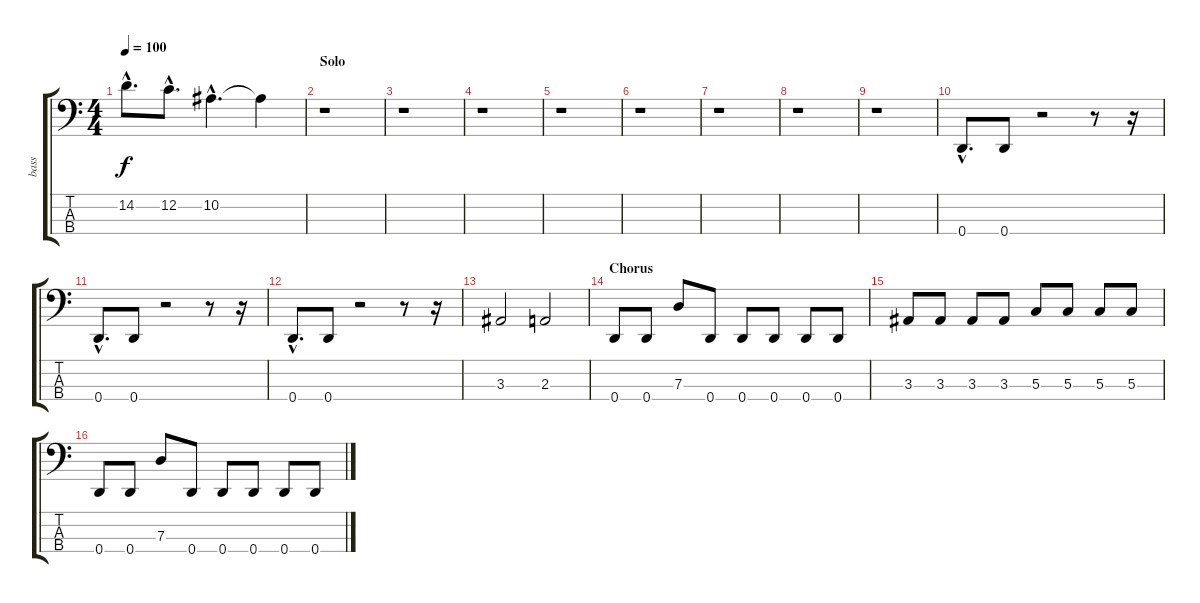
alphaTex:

\track ("bass" "bass") {instrument electricbassfinger}
\staff {score tabs}
\tuning (F2 C2 G1 D1) {hide}
\ts (4 4)
\tempo 100
\clef f4
\ks c
14.2{hac}.8{d dy f} 12.2{hac}.8{d} 10.2{hac}.4{d} 10.2{t}.4 |
\section ("" "Solo")
r.1 |
r.1 |
r.1 |
r.1 |
r.1 |
r.1 |
r.1 |
r.1 |
0.4{hac}.8{d} 0.4.8 r.2 r.8 r.16 |
0.4{hac}.8{d} 0.4.8 r.2 r.8 r.16 |
0.4{hac}.8{d} 0.4.8 r.2 r.8 r.16 |
3.3.2 2.3.2 |
\section ("" "Chorus")
0.4.8 0.4.8 7.3.8 0.4.8 0.4.8 0.4.8 0.4.8 0.4.8 |
3.3.8 3.3.8 3.3.8 3.3.8 5.3.8 5.3.8 5.3.8 5.3.8 |
0.4.8 0.4.8 7.3.8 0.4.8 0.4.8 0.4.8 0.4.8 0.4.8
